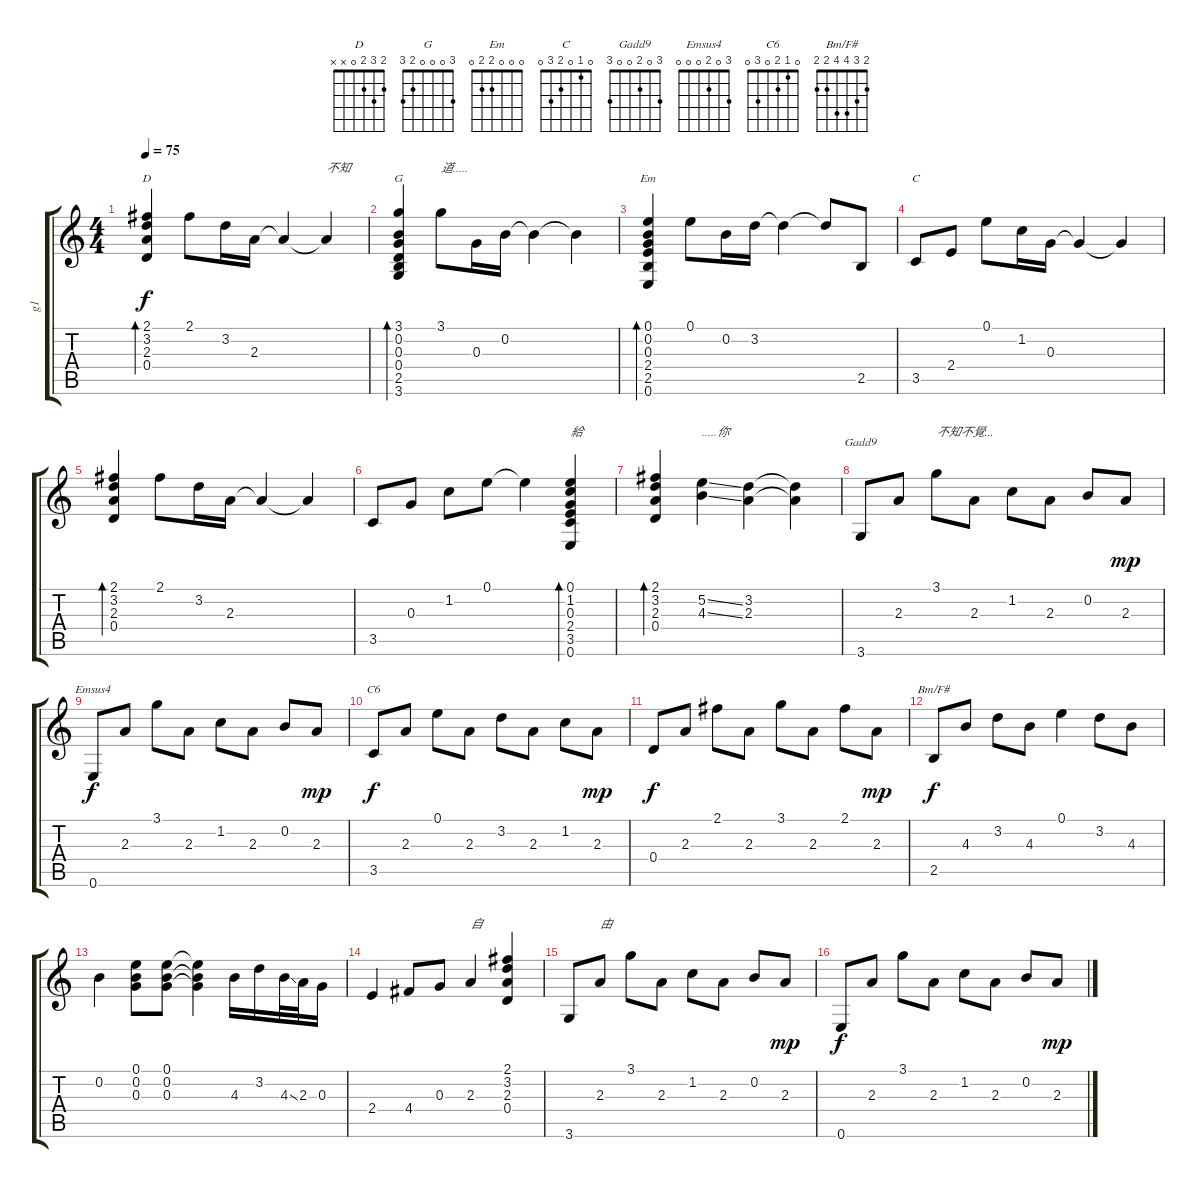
\track ("g1" "g1") {instrument electricguitarclean}
\staff {score tabs}
\tuning (E4 B3 G3 D3 A2 E2) {hide}
\chord ("D" 2 3 2 0 x x)
\chord ("G" 3 0 0 0 2 3)
\chord ("Em" 0 0 0 2 2 0)
\chord ("C" 0 1 0 2 3 0)
\chord ("Gadd9" 3 0 2 0 0 3)
\chord ("Emsus4" 3 0 2 0 0 0)
\chord ("C6" 0 1 2 0 3 0)
\chord ("Bm/F#" 2 3 4 4 2 2)
\ts (4 4)
\tempo 75
\clef g2
\ks c
(2.1 3.2 2.3 0.4).4{bd 120 ch "D" dy f} 2.1.8 3.2.16 2.3.16 2.3{t}.4 2.3{t}.4{txt "不知"} |
(3.1 0.2 0.3 0.4 2.5 3.6).4{bd 120 ch "G"} 3.1.8{txt "道....."} 0.3.16 0.2.16 0.2{t}.4 0.2{t}.4 |
(0.1 0.2 0.3 2.4 2.5 0.6).4{bd 120 ch "Em"} 0.1.8 0.2.16 3.2.16 3.2{t}.4 3.2{t}.8 2.5.8 |
3.5.8{ch "C"} 2.4.8 0.1.8 1.2.16 0.3.16 0.3{t}.4 0.3{t}.4 |
(2.1 3.2 2.3 0.4).4{bd 120} 2.1.8 3.2.16 2.3.16 2.3{t}.4 2.3{t}.4 |
3.5.8 0.3.8 1.2.8 0.1.8 0.1{t}.4 (0.1 1.2 0.3 2.4 3.5 0.6).4{bd 60 txt "給"} |
(2.1 3.2 2.3 0.4).4{bd 120} (5.2{ss} 4.3{ss}).4{txt ".....你"} (3.2 2.3).4 (3.2{t} 2.3{t}).4 |
3.6.8{ch "Gadd9"} 2.3.8 3.1.8{txt "不知不覺..."} 2.3.8 1.2.8 2.3.8 0.2.8 2.3.8{dy mp} |
0.6.8{ch "Emsus4" dy f} 2.3.8 3.1.8 2.3.8 1.2.8 2.3.8 0.2.8 2.3.8{dy mp} |
3.5.8{ch "C6" dy f} 2.3.8 0.1.8 2.3.8 3.2.8 2.3.8 1.2.8 2.3.8{dy mp} |
0.4.8{dy f} 2.3.8 2.1.8 2.3.8 3.1.8 2.3.8 2.1.8 2.3.8{dy mp} |
2.5.8{ch "Bm/F#" dy f} 4.3.8 3.2.8 4.3.8 0.1.4 3.2.8 4.3.8 |
0.2.4 (0.1 0.2 0.3).8 (0.1 0.2 0.3).8 (0.1{t} 0.2{t} 0.3{t}).4 4.3.16 3.2.16 4.3{ss}.32 2.3.32 0.3.16 |
2.4.4 4.4.8 0.3.8 2.3.4{txt "自"} (2.1 3.2 2.3 0.4).4 |
3.6.8 2.3.8{txt "由"} 3.1.8 2.3.8 1.2.8 2.3.8 0.2.8 2.3.8{dy mp} |
0.6.8{dy f} 2.3.8 3.1.8 2.3.8 1.2.8 2.3.8 0.2.8 2.3.8{dy mp}
